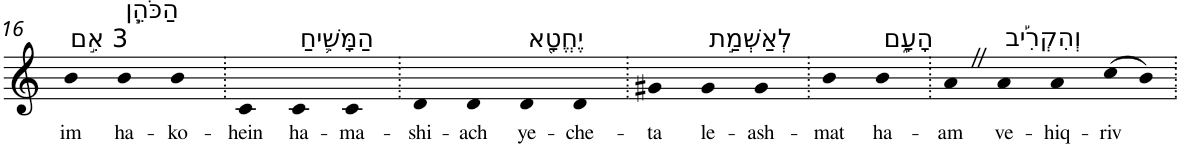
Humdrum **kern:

**kern	**text
*part1	*part1
*staff1	*staff1
*I"Piano	*
*I'Pno	*
!!LO:PB:g=z
*clefG2	*
*k[]	*
=16	=16
!LO:TX:a:t=3 אִ֣ם	!
!	!LO:LY:b
4b	im
!LO:TX:a:t=הַכֹּהֵ֧ן	!
!	!LO:LY:b
4b	ha-
!	!LO:LY:b
4b	-ko-
=17.	=17.
!	!LO:LY:b
4c	-hein
!LO:TX:a:t=הַמָּשִׁ֛יחַ	!
!	!LO:LY:b
4c	ha-
!	!LO:LY:b
4c	-ma-
=18.	=18.
!	!LO:LY:b
4d	-shi-
!	!LO:LY:b
4d	-ach
!LO:TX:a:t=יֶחֱטָ֖א	!
!	!LO:LY:b
4d	ye-
!	!LO:LY:b
4d	-che-
=19.	=19.
!	!LO:LY:b
4g#X	-ta
!LO:TX:a:t=לְאַשְׁמַ֣ת	!
!	!LO:LY:b
4g#	le-
!	!LO:LY:b
4g#	-ash-
=20.	=20.
!	!LO:LY:b
4b	-mat
!LO:TX:a:t=הָעָ֑ם	!
!	!LO:LY:b
4b	ha-
=21.	=21.
!	!LO:LY:b
4aZ	-am
!LO:TX:a:t=וְהִקְרִ֡יב	!
!	!LO:LY:b
4a	ve-
!	!LO:LY:b
4a	-hiq-
!	!LO:LY:b
(>8cc	-riv
8b)	.
=.	=.
*-	*-
